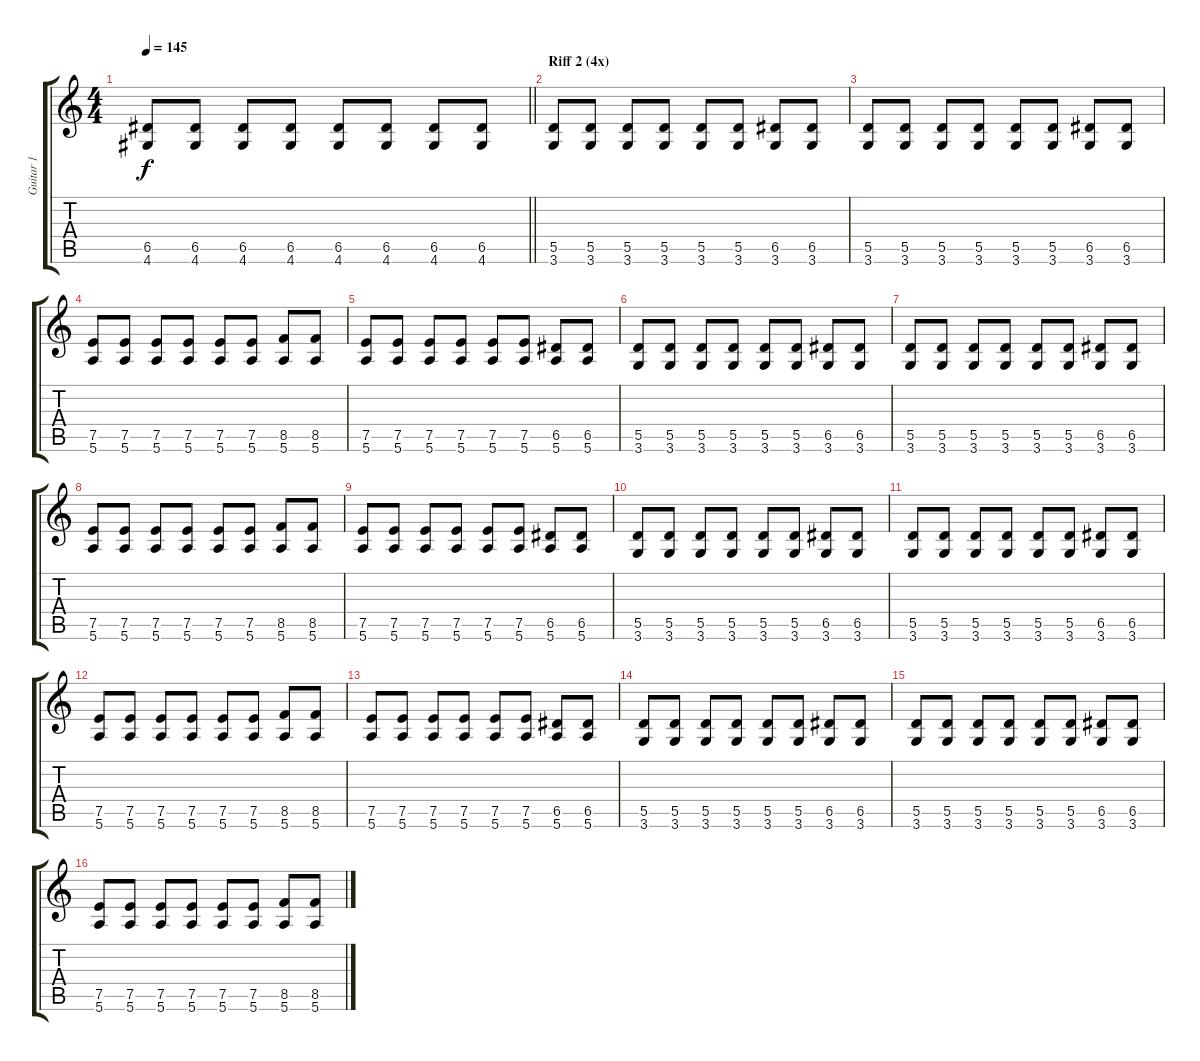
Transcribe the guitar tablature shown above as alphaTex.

\track ("Guitar 1" "Guitar 1") {instrument distortionguitar}
\staff {score tabs}
\tuning (E4 B3 G3 D3 A2 E2) {hide}
\ts (4 4)
\tempo 145
\clef g2
\barLineRight lightlight
\ks c
(6.5 4.6).8{dy f} (6.5 4.6).8 (6.5 4.6).8 (6.5 4.6).8 (6.5 4.6).8 (6.5 4.6).8 (6.5 4.6).8 (6.5 4.6).8 |
\section ("" "Riff 2 (4x)")
(5.5 3.6).8 (5.5 3.6).8 (5.5 3.6).8 (5.5 3.6).8 (5.5 3.6).8 (5.5 3.6).8 (6.5 3.6).8 (6.5 3.6).8 |
(5.5 3.6).8 (5.5 3.6).8 (5.5 3.6).8 (5.5 3.6).8 (5.5 3.6).8 (5.5 3.6).8 (6.5 3.6).8 (6.5 3.6).8 |
(7.5 5.6).8 (7.5 5.6).8 (7.5 5.6).8 (7.5 5.6).8 (7.5 5.6).8 (7.5 5.6).8 (8.5 5.6).8 (8.5 5.6).8 |
(7.5 5.6).8 (7.5 5.6).8 (7.5 5.6).8 (7.5 5.6).8 (7.5 5.6).8 (7.5 5.6).8 (6.5 5.6).8 (6.5 5.6).8 |
(5.5 3.6).8 (5.5 3.6).8 (5.5 3.6).8 (5.5 3.6).8 (5.5 3.6).8 (5.5 3.6).8 (6.5 3.6).8 (6.5 3.6).8 |
(5.5 3.6).8 (5.5 3.6).8 (5.5 3.6).8 (5.5 3.6).8 (5.5 3.6).8 (5.5 3.6).8 (6.5 3.6).8 (6.5 3.6).8 |
(7.5 5.6).8 (7.5 5.6).8 (7.5 5.6).8 (7.5 5.6).8 (7.5 5.6).8 (7.5 5.6).8 (8.5 5.6).8 (8.5 5.6).8 |
(7.5 5.6).8 (7.5 5.6).8 (7.5 5.6).8 (7.5 5.6).8 (7.5 5.6).8 (7.5 5.6).8 (6.5 5.6).8 (6.5 5.6).8 |
(5.5 3.6).8 (5.5 3.6).8 (5.5 3.6).8 (5.5 3.6).8 (5.5 3.6).8 (5.5 3.6).8 (6.5 3.6).8 (6.5 3.6).8 |
(5.5 3.6).8 (5.5 3.6).8 (5.5 3.6).8 (5.5 3.6).8 (5.5 3.6).8 (5.5 3.6).8 (6.5 3.6).8 (6.5 3.6).8 |
(7.5 5.6).8 (7.5 5.6).8 (7.5 5.6).8 (7.5 5.6).8 (7.5 5.6).8 (7.5 5.6).8 (8.5 5.6).8 (8.5 5.6).8 |
(7.5 5.6).8 (7.5 5.6).8 (7.5 5.6).8 (7.5 5.6).8 (7.5 5.6).8 (7.5 5.6).8 (6.5 5.6).8 (6.5 5.6).8 |
(5.5 3.6).8 (5.5 3.6).8 (5.5 3.6).8 (5.5 3.6).8 (5.5 3.6).8 (5.5 3.6).8 (6.5 3.6).8 (6.5 3.6).8 |
(5.5 3.6).8 (5.5 3.6).8 (5.5 3.6).8 (5.5 3.6).8 (5.5 3.6).8 (5.5 3.6).8 (6.5 3.6).8 (6.5 3.6).8 |
(7.5 5.6).8 (7.5 5.6).8 (7.5 5.6).8 (7.5 5.6).8 (7.5 5.6).8 (7.5 5.6).8 (8.5 5.6).8 (8.5 5.6).8
